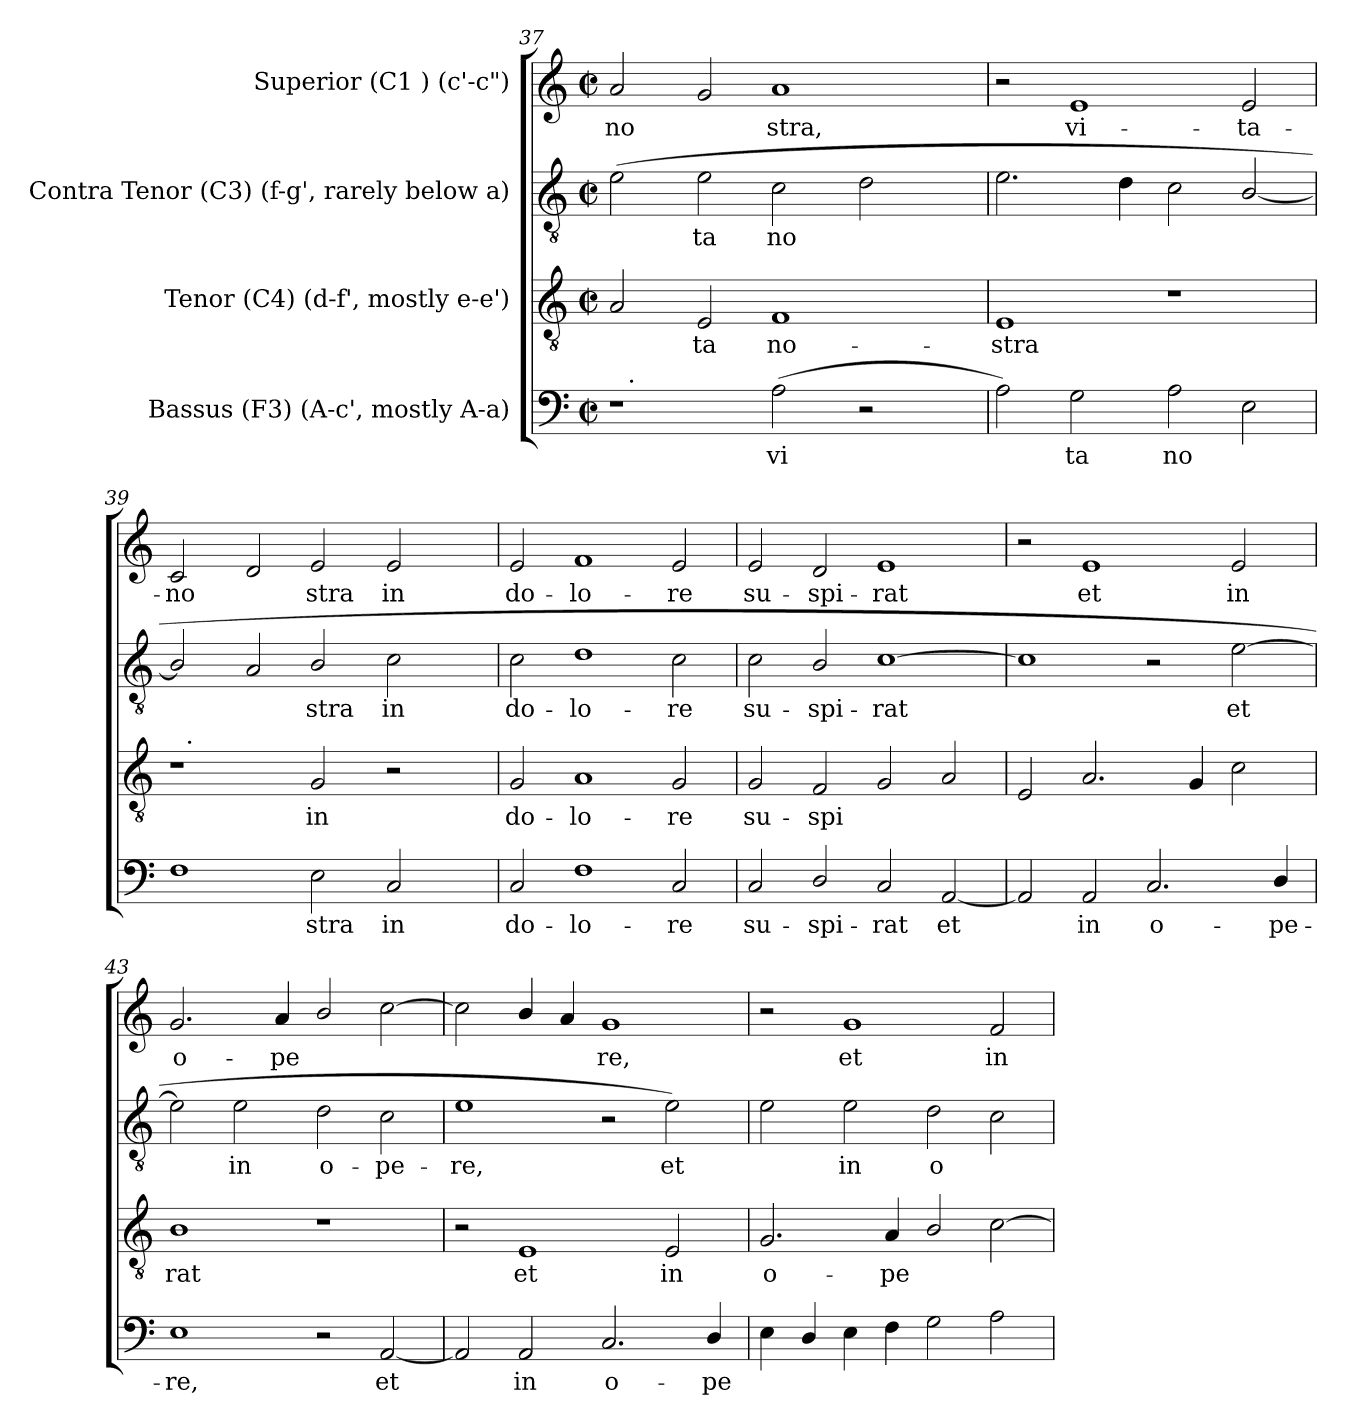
**kern	**text	**kern	**text	**kern	**text	**kern	**text
*part4	*part4	*part3	*part3	*part2	*part2	*part1	*part1
*staff4	*staff4	*staff3	*staff3	*staff2	*staff2	*staff1	*staff1
*I"Bassus (F3)  (A-c', mostly A-a)	*	*I"Tenor (C4)  (d-f', mostly e-e')	*	*I"Contra Tenor (C3)  (f-g', rarely below a)	*	*I"Superior (C1 )  (c'-c")	*
!!LO:PB:g=z
*clefF4	*	*clefGv2	*	*clefGv2	*	*clefG2	*
*k[]	*	*k[]	*	*k[]	*	*k[]	*
*C:	*	*C:	*	*C:	*	*C:	*
*M2/2	*	*M2/2	*	*M2/2	*	*M2/2	*
*met(c|)	*	*met(c|)	*	*met(c|)	*	*met(c|)	*
=37	=37	=37	=37	=37	=37	=37	=37
!	!	!	!LO:LY:b:rj	!	!LO:LY:b:rj	!	!LO:LY:b:rj
*^	*	*	*	*	*	*	*
1r	32.ryy	.	2A/	--	(<2e\	--	2a/	no-
!	!LO:TX:a:t=.	!	!	!	!	!	!	!
.	1ryy	.	.	.	.	.	.	.
!	!	!	!	!LO:LY:b:rj	!	!LO:LY:b:rj	!	!LO:LY:b:rj
.	.	.	2E/	-ta	2e\	-ta	2g/	--
!	!	!LO:LY:b:rj	!	!LO:LY:b:rj	!	!LO:LY:b:rj	!	!LO:LY:b:rj
(>2A\	.	vi-	1F	no-	2c\	no-	1a	-stra,
.	2ryy	.	.	.	.	.	.	.
!	!	!	!	!	!	!LO:LY:b:rj	!	!
2r	.	.	.	.	2d\	--	.	.
.	4ryy	.	.	.	.	.	.	.
.	8ryy	.	.	.	.	.	.	.
.	16ryy	.	.	.	.	.	.	.
.	64ryy	.	.	.	.	.	.	.
=38	=38	=38	=38	=38	=38	=38	=38	=38
!	!	!LO:LY:b:rj	!	!LO:LY:b:rj	!	!LO:LY:b:rj	!	!
*v	*v	*	*	*	*	*	*	*
2A\)	--	1E	-stra	2.e\	--	2r	.
!	!LO:LY:b:rj	!	!	!	!	!	!LO:LY:b:rj
2G\	-ta	.	.	.	.	1e	vi-
!	!	!	!	!	!LO:LY:b:rj	!	!
.	.	.	.	4d\	--	.	.
!	!LO:LY:b:rj	!	!	!	!LO:LY:b:rj	!	!
2A\	no-	1r	.	2c\	--	.	.
!	!LO:LY:b:rj	!	!	!	!LO:LY:b:rj	!	!LO:LY:b:rj
2E\	--	.	.	[<2B/	--	2e/	-ta-
=39	=39	=39	=39	=39	=39	=39	=39
!	!LO:LY:b:rj	!	!	!	!LO:LY:b:rj	!	!LO:LY:b:rj
*	*	*^	*	*	*	*	*
1F	--	1r	32.ryy	.	2B/]	--	2c/	-no-
!	!	!	!LO:TX:a:t=.	!	!	!	!	!
.	.	.	1ryy	.	.	.	.	.
!	!	!	!	!	!	!LO:LY:b:rj	!	!LO:LY:b:rj
.	.	.	.	.	2A/	--	2d/	--
!	!LO:LY:b:rj	!	!	!LO:LY:b:rj	!	!LO:LY:b:rj	!	!LO:LY:b:rj
2E\	-stra	2G/	.	in	2B/	-stra	2e/	-stra
.	.	.	2ryy	.	.	.	.	.
!	!LO:LY:b:rj	!	!	!	!	!LO:LY:b:rj	!	!LO:LY:b:rj
2C/	in	2r	.	.	2c\	in	2e/	in
.	.	.	4ryy	.	.	.	.	.
.	.	.	8ryy	.	.	.	.	.
.	.	.	16ryy	.	.	.	.	.
.	.	.	64ryy	.	.	.	.	.
=40	=40	=40	=40	=40	=40	=40	=40	=40
!	!LO:LY:b:rj	!	!	!LO:LY:b:rj	!	!LO:LY:b:rj	!	!LO:LY:b:rj
*	*	*v	*v	*	*	*	*	*
2C/	do-	2G/	do-	2c\	do-	2e/	do-
!	!LO:LY:b:rj	!	!LO:LY:b:rj	!	!LO:LY:b:rj	!	!LO:LY:b:rj
1F	-lo-	1A	-lo-	1d	-lo-	1f	-lo-
!	!LO:LY:b:rj	!	!LO:LY:b:rj	!	!LO:LY:b:rj	!	!LO:LY:b:rj
2C/	-re	2G/	-re	2c\	-re	2e/	-re
!!LO:LB:g=z
=41	=41	=41	=41	=41	=41	=41	=41
!	!LO:LY:b:rj	!	!LO:LY:b:rj	!	!LO:LY:b:rj	!	!LO:LY:b:rj
2C/	su-	2G/	su-	2c\	su-	2e/	su-
!	!LO:LY:b:rj	!	!LO:LY:b:rj	!	!LO:LY:b:rj	!	!LO:LY:b:rj
2D/	-spi-	2F/	-spi-	2B/	-spi-	2d/	-spi-
!	!LO:LY:b:rj	!	!LO:LY:b:rj	!	!LO:LY:b:rj	!	!LO:LY:b:rj
2C/	-rat	2G/	--	[>1c	-rat	1e	-rat
!	!LO:LY:b:rj	!	!LO:LY:b:rj	!	!	!	!
[<2AA/	et	2A/	--	.	.	.	.
=42	=42	=42	=42	=42	=42	=42	=42
!	!LO:LY:b:rj	!	!LO:LY:b:rj	!	!LO:LY:b:rj	!	!
2AA/]	.	2E/	--	1c]	.	2r	.
!	!LO:LY:b:rj	!	!LO:LY:b:rj	!	!	!	!LO:LY:b:rj
2AA/	in	2.A/	--	.	.	1e	et
!	!LO:LY:b:rj	!	!	!	!	!	!
2.C/	o-	.	.	2r	.	.	.
!	!	!	!LO:LY:b:rj	!	!	!	!
.	.	4G/	--	.	.	.	.
!	!	!	!LO:LY:b:rj	!	!LO:LY:b:rj	!	!LO:LY:b:rj
.	.	2c\	--	[>2e\	et	2e/	in
!	!LO:LY:b:rj	!	!	!	!	!	!
4D/	-pe-	.	.	.	.	.	.
=43	=43	=43	=43	=43	=43	=43	=43
!	!LO:LY:b:rj	!	!LO:LY:b:rj	!	!LO:LY:b:rj	!	!LO:LY:b:rj
1E	-re,	1B	-rat	2e\]	.	2.g/	o-
!	!	!	!	!	!LO:LY:b:rj	!	!
.	.	.	.	2e\	in	.	.
!	!	!	!	!	!	!	!LO:LY:b:rj
.	.	.	.	.	.	4a/	-pe-
!	!	!	!	!	!LO:LY:b:rj	!	!LO:LY:b:rj
2r	.	1r	.	2d\	o-	2b/	--
!	!LO:LY:b:rj	!	!	!	!LO:LY:b:rj	!	!LO:LY:b:rj
[<2AA/	et	.	.	2c\	-pe-	[>2cc\	--
=44	=44	=44	=44	=44	=44	=44	=44
!	!LO:LY:b:rj	!	!	!	!LO:LY:b:rj	!	!LO:LY:b:rj
2AA/]	.	2r	.	1e	-re,	2cc\]	--
!	!LO:LY:b:rj	!	!LO:LY:b:rj	!	!	!	!LO:LY:b:rj
2AA/	in	1E	et	.	.	4b/	--
!	!	!	!	!	!	!	!LO:LY:b:rj
.	.	.	.	.	.	4a/	--
!	!LO:LY:b:rj	!	!	!	!	!	!LO:LY:b:rj
2.C/	o-	.	.	2r	.	1g	-re,
!	!	!	!LO:LY:b:rj	!	!LO:LY:b:rj	!	!
.	.	2E/	in	2e\)	et	.	.
!	!LO:LY:b:rj	!	!	!	!	!	!
4D/	-pe-	.	.	.	.	.	.
!!LO:PB:g=z
=45	=45	=45	=45	=45	=45	=45	=45
!	!LO:LY:b:rj	!	!LO:LY:b:rj	!	!LO:LY:b:rj	!	!
4E\	--	2.G/	o-	2e\	.	2r	.
!	!LO:LY:b:rj	!	!	!	!	!	!
4D/	--	.	.	.	.	.	.
!	!LO:LY:b:rj	!	!	!	!LO:LY:b:rj	!	!LO:LY:b:rj
4E\	--	.	.	2e\	in	1g	et
!	!LO:LY:b:rj	!	!LO:LY:b:rj	!	!	!	!
4F\	--	4A/	-pe-	.	.	.	.
!	!LO:LY:b:rj	!	!LO:LY:b:rj	!	!LO:LY:b:rj	!	!
2G\	--	2B/	--	2d\	o-	.	.
!	!LO:LY:b:rj	!	!LO:LY:b:rj	!	!LO:LY:b:rj	!	!LO:LY:b:rj
2A\	--	[>2c\	--	2c\	--	2f/	in
=	=	=	=	=	=	=	=
*-	*-	*-	*-	*-	*-	*-	*-
